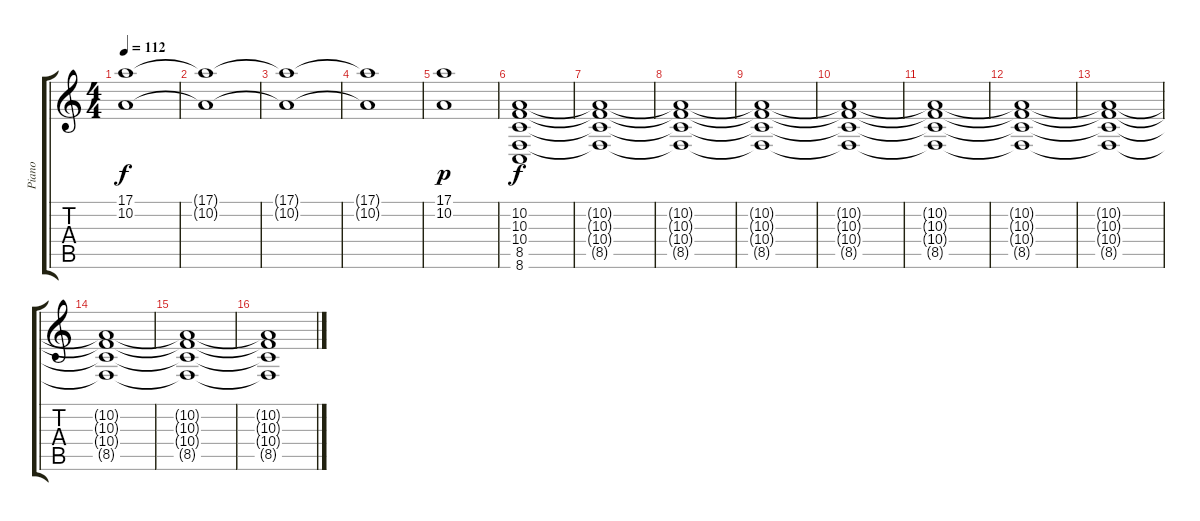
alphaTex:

\track ("Piano" "Piano") {instrument electricpiano1}
\staff {score tabs}
\tuning (E4 B3 G3 D3 A2 E2) {hide}
\ts (4 4)
\tempo 112
\clef g2
\ks c
(17.1{t} 10.2{t}).1{dy f} |
(17.1{t} 10.2{t}).1 |
(17.1{t} 10.2{t}).1 |
(17.1{t} 10.2{t}).1 |
(17.1 10.2).1{dy p} |
(10.2 10.3 10.4 8.5 8.6).1{dy f volume 16 instrument stringensemble2} |
(10.2{t} 10.3{t} 10.4{t} 8.5{t}).1 |
(10.2{t} 10.3{t} 10.4{t} 8.5{t}).1 |
(10.2{t} 10.3{t} 10.4{t} 8.5{t}).1 |
(10.2{t} 10.3{t} 10.4{t} 8.5{t}).1 |
(10.2{t} 10.3{t} 10.4{t} 8.5{t}).1 |
(10.2{t} 10.3{t} 10.4{t} 8.5{t}).1 |
(10.2{t} 10.3{t} 10.4{t} 8.5{t}).1 |
(10.2{t} 10.3{t} 10.4{t} 8.5{t}).1 |
(10.2{t} 10.3{t} 10.4{t} 8.5{t}).1 |
(10.2{t} 10.3{t} 10.4{t} 8.5{t}).1
